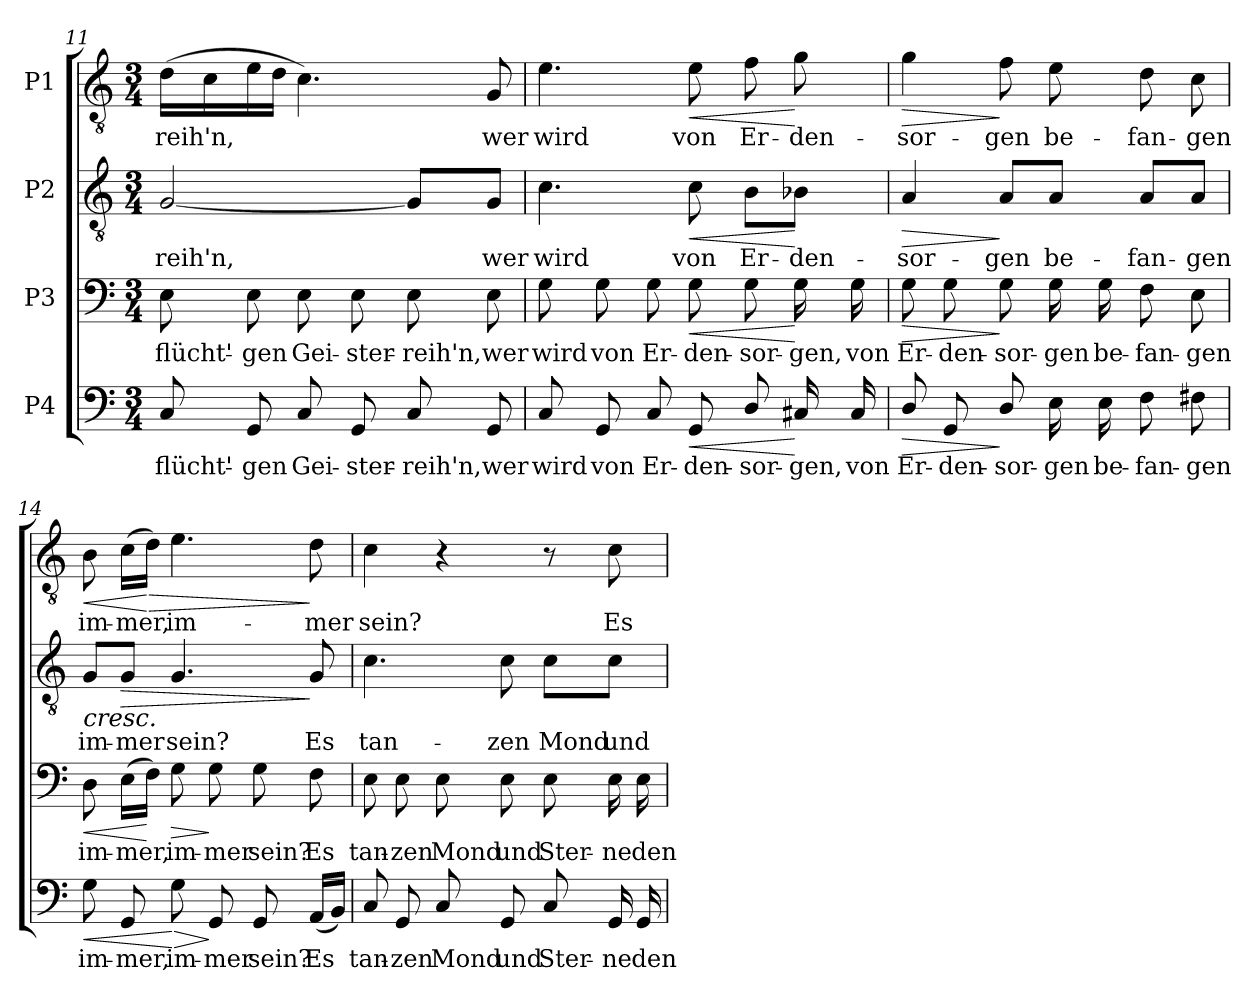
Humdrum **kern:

**kern	**text	**dynam	**kern	**text	**dynam	**kern	**text	**dynam	**kern	**text	**dynam
*part4	*part4	*part4	*part3	*part3	*part3	*part2	*part2	*part2	*part1	*part1	*part1
*staff4	*staff4	*staff4	*staff3	*staff3	*staff3	*staff2	*staff2	*staff2	*staff1	*staff1	*staff1
*I"P4	*	*	*I"P3	*	*	*I"P2	*	*	*I"P1	*	*
*clefF4	*	*	*clefF4	*	*	*clefGv2	*	*	*clefGv2	*	*
*	*	*	*	*	*	*ITrd7c12	*	*	*ITrd7c12	*	*
*k[]	*	*	*k[]	*	*	*k[]	*	*	*k[]	*	*
*C:	*	*	*C:	*	*	*C:	*	*	*C:	*	*
*M3/4	*	*	*M3/4	*	*	*M3/4	*	*	*M3/4	*	*
=11	=11	=11	=11	=11	=11	=11	=11	=11	=11	=11	=11
!	!LO:LY:b:color=#000000	!	!	!	!	!	!	!	!	!	!
!	!	!	!	!LO:LY:b:color=#000000	!	!	!	!	!	!	!
!	!	!	!	!	!	!	!LO:LY:b:color=#000000	!	!	!	!
!	!	!	!	!	!	!	!	!	!	!LO:LY:b:color=#000000	!
8Ci/	flücht'-	.	8Ei\	flücht'-	.	[2GGi/	-reih'n,	.	(16Di\LL	-reih'n,	.
.	.	.	.	.	.	.	.	.	16Ci\	.	.
!	!LO:LY:b:color=#000000	!	!	!	!	!	!	!	!	!	!
!	!	!	!	!LO:LY:b:color=#000000	!	!	!	!	!	!	!
8GGi/	-gen	.	8Ei\	-gen	.	.	.	.	16Ei\	.	.
.	.	.	.	.	.	.	.	.	16Di\JJ	.	.
!	!LO:LY:b:color=#000000	!	!	!	!	!	!	!	!	!	!
!	!	!	!	!LO:LY:b:color=#000000	!	!	!	!	!	!	!
8Ci/	Gei-	.	8Ei\	Gei-	.	.	.	.	4.Ci\)	.	.
!	!LO:LY:b:color=#000000	!	!	!	!	!	!	!	!	!	!
!	!	!	!	!LO:LY:b:color=#000000	!	!	!	!	!	!	!
8GGi/	-ster-	.	8Ei\	-ster-	.	.	.	.	.	.	.
!	!LO:LY:b:color=#000000	!	!	!	!	!	!	!	!	!	!
!	!	!	!	!LO:LY:b:color=#000000	!	!	!	!	!	!	!
8Ci/	-reih'n,	.	8Ei\	-reih'n,	.	8GGi/L]	.	.	.	.	.
!	!LO:LY:b:color=#000000	!	!	!	!	!	!	!	!	!	!
!	!	!	!	!LO:LY:b:color=#000000	!	!	!	!	!	!	!
!	!	!	!	!	!	!	!LO:LY:b:color=#000000	!	!	!	!
!	!	!	!	!	!	!	!	!	!	!LO:LY:b:color=#000000	!
8GGi/	wer	.	8Ei\	wer	.	8GGi/J	wer	.	8GGi/	wer	.
=12	=12	=12	=12	=12	=12	=12	=12	=12	=12	=12	=12
!	!LO:LY:b:color=#000000	!	!	!	!	!	!	!	!	!	!
!	!	!	!	!LO:LY:b:color=#000000	!	!	!	!	!	!	!
!	!	!	!	!	!	!	!LO:LY:b:color=#000000	!	!	!	!
!	!	!	!	!	!	!	!	!	!	!LO:LY:b:color=#000000	!
8Ci/	wird	.	8Gi\	wird	.	4.Ci\	wird	.	4.Ei\	wird	.
!	!LO:LY:b:color=#000000	!	!	!	!	!	!	!	!	!	!
!	!	!	!	!LO:LY:b:color=#000000	!	!	!	!	!	!	!
8GGi/	von	.	8Gi\	von	.	.	.	.	.	.	.
!	!LO:LY:b:color=#000000	!	!	!	!	!	!	!	!	!	!
!	!	!	!	!LO:LY:b:color=#000000	!	!	!	!	!	!	!
8Ci/	Er-	.	8Gi\	Er-	.	.	.	.	.	.	.
!	!LO:LY:b:color=#000000	!LO:HP:b	!	!	!	!	!	!	!	!	!
!	!	!	!	!LO:LY:b:color=#000000	!LO:HP:b	!	!	!	!	!	!
!	!	!	!	!	!	!	!LO:LY:b:color=#000000	!LO:HP:b	!	!	!
!	!	!	!	!	!	!	!	!	!	!LO:LY:b:color=#000000	!LO:HP:b
8GGi/	-den-	<	8Gi\	-den-	<	8Ci\	von	<	8Ei\	von	<
!	!LO:LY:b:color=#000000	!	!	!	!	!	!	!	!	!	!
!	!	!	!	!LO:LY:b:color=#000000	!	!	!	!	!	!	!
!	!	!	!	!	!	!	!LO:LY:b:color=#000000	!	!	!	!
!	!	!	!	!	!	!	!	!	!	!LO:LY:b:color=#000000	!
8Di/	-sor-	.	8Gi\	-sor-	.	8BBi\L	Er-	.	8Fi\	Er-	.
!	!LO:LY:b:color=#000000	!	!	!	!	!	!	!	!	!	!
!	!	!	!	!LO:LY:b:color=#000000	!	!	!	!	!	!	!
!	!	!	!	!	!	!	!LO:LY:b:color=#000000	!	!	!	!
!	!	!	!	!	!	!	!	!	!	!LO:LY:b:color=#000000	!
16C#Xi/	-gen,	[	16Gi\	-gen,	[	8BB-Xi\J	-den-	[	8Gi\	-den-	[
!	!LO:LY:b:color=#000000	!	!	!	!	!	!	!	!	!	!
!	!	!	!	!LO:LY:b:color=#000000	!	!	!	!	!	!	!
16C#i/	von	.	16Gi\	von	.	.	.	.	.	.	.
!!LO:LB:g=z
=13	=13	=13	=13	=13	=13	=13	=13	=13	=13	=13	=13
!	!LO:LY:b:color=#000000	!LO:HP:b	!	!	!	!	!	!	!	!	!
!	!	!	!	!LO:LY:b:color=#000000	!LO:HP:b	!	!	!	!	!	!
!	!	!	!	!	!	!	!LO:LY:b:color=#000000	!LO:HP:b	!	!	!
!	!	!	!	!	!	!	!	!	!	!LO:LY:b:color=#000000	!LO:HP:b
8Di/	Er-	>	8Gi\	Er-	>	4AAi/	-sor-	>	4Gi\	-sor-	>
!	!LO:LY:b:color=#000000	!	!	!	!	!	!	!	!	!	!
!	!	!	!	!LO:LY:b:color=#000000	!	!	!	!	!	!	!
8GGi/	-den-	.	8Gi\	-den-	.	.	.	.	.	.	.
!	!LO:LY:b:color=#000000	!	!	!	!	!	!	!	!	!	!
!	!	!	!	!LO:LY:b:color=#000000	!	!	!	!	!	!	!
!	!	!	!	!	!	!	!LO:LY:b:color=#000000	!	!	!	!
!	!	!	!	!	!	!	!	!	!	!LO:LY:b:color=#000000	!
8Di/	-sor-	]	8Gi\	-sor-	]	8AAi/L	-gen	]	8Fi\	-gen	]
!	!LO:LY:b:color=#000000	!	!	!	!	!	!	!	!	!	!
!	!	!	!	!LO:LY:b:color=#000000	!	!	!	!	!	!	!
!	!	!	!	!	!	!	!LO:LY:b:color=#000000	!	!	!	!
!	!	!	!	!	!	!	!	!	!	!LO:LY:b:color=#000000	!
16Ei\	-gen	.	16Gi\	-gen	.	8AAi/J	be-	.	8Ei\	be-	.
!	!LO:LY:b:color=#000000	!	!	!	!	!	!	!	!	!	!
!	!	!	!	!LO:LY:b:color=#000000	!	!	!	!	!	!	!
16Ei\	be-	.	16Gi\	be-	.	.	.	.	.	.	.
!	!LO:LY:b:color=#000000	!	!	!	!	!	!	!	!	!	!
!	!	!	!	!LO:LY:b:color=#000000	!	!	!	!	!	!	!
!	!	!	!	!	!	!	!LO:LY:b:color=#000000	!	!	!	!
!	!	!	!	!	!	!	!	!	!	!LO:LY:b:color=#000000	!
8Fi\	-fan-	.	8Fi\	-fan-	.	8AAi/L	-fan-	.	8Di\	-fan-	.
!	!LO:LY:b:color=#000000	!	!	!	!	!	!	!	!	!	!
!	!	!	!	!LO:LY:b:color=#000000	!	!	!	!	!	!	!
!	!	!	!	!	!	!	!LO:LY:b:color=#000000	!	!	!	!
!	!	!	!	!	!	!	!	!	!	!LO:LY:b:color=#000000	!
8F#Xi\	-gen	.	8Ei\	-gen	.	8AAi/J	-gen	.	8Ci\	-gen	.
=14	=14	=14	=14	=14	=14	=14	=14	=14	=14	=14	=14
!	!LO:LY:b:color=#000000	!LO:HP:b	!	!	!	!	!	!	!	!	!
!	!	!	!	!LO:LY:b:color=#000000	!LO:HP:b	!	!	!	!	!	!
!	!	!	!	!	!	!	!LO:LY:b:color=#000000	!LO:HP:b	!	!	!
!	!	!	!	!	!	!	!	!	!	!LO:LY:b:color=#000000	!LO:HP:b
8Gi\	im-	<	8Di\	im-	<	8GGi/L	im-	<	8BBi\	im-	<
!	!LO:LY:b:color=#000000	!	!	!	!	!	!	!	!	!	!
!	!	!	!	!LO:LY:b:color=#000000	!	!	!	!	!	!	!
!	!	!	!	!	!	!	!LO:LY:b:color=#000000	!LO:HP:b	!	!	!
!	!	!	!	!	!	!	!	!	!	!LO:LY:b:color=#000000	!
8GGi/	-mer,	.	(16Ei\LL	-mer,	.	8GGi/J	-mer	>	(16Ci\LL	-mer,	.
!	!	!	!	!	!	!	!	!	!	!	!LO:HP:n=1:b
.	.	.	16Fi\JJ)	.	[	.	.	.	16Di\JJ)	.	[ >
!	!LO:LY:b:color=#000000	!LO:HP:n=1:b	!	!	!	!	!	!	!	!	!
!	!	!	!	!LO:LY:b:color=#000000	!LO:HP:b	!	!	!	!	!	!
!	!	!	!	!	!	!	!LO:LY:b:color=#000000	!	!	!	!
!	!	!	!	!	!	!	!	!	!	!LO:LY:b:color=#000000	!
8Gi\	im-	[ >	8Gi\	im-	>	4.GGi/	sein?	[	4.Ei\	im-	.
!	!LO:LY:b:color=#000000	!	!	!	!	!	!	!	!	!	!
!	!	!	!	!LO:LY:b:color=#000000	!	!	!	!	!	!	!
8GGi/	-mer	]	8Gi\	-mer	]	.	.	.	.	.	.
!	!LO:LY:b:color=#000000	!	!	!	!	!	!	!	!	!	!
!	!	!	!	!LO:LY:b:color=#000000	!	!	!	!	!	!	!
8GGi/	sein?	.	8Gi\	sein?	.	.	.	.	.	.	.
!	!LO:LY:b:color=#000000	!	!	!	!	!	!	!	!	!	!
!	!	!	!	!LO:LY:b:color=#000000	!	!	!	!	!	!	!
!	!	!	!	!	!	!	!LO:LY:b:color=#000000	!	!	!	!
!	!	!	!	!	!	!	!	!	!	!LO:LY:b:color=#000000	!
(16AAi/LL	Es	.	8Fi\	Es	.	8GGi/	Es	]	8Di\	-mer	]
16BBi/JJ)	.	.	.	.	.	.	.	.	.	.	.
=15	=15	=15	=15	=15	=15	=15	=15	=15	=15	=15	=15
!	!LO:LY:b:color=#000000	!	!	!	!	!	!	!	!	!	!
!	!	!	!	!LO:LY:b:color=#000000	!	!	!	!	!	!	!
!	!	!	!	!	!	!	!LO:LY:b:color=#000000	!	!	!	!
!	!	!	!	!	!	!	!	!	!	!LO:LY:b:color=#000000	!
8Ci/	tan-	.	8Ei\	tan-	.	4.Ci\	tan-	.	4Ci\	sein?	.
!	!LO:LY:b:color=#000000	!	!	!	!	!	!	!	!	!	!
!	!	!	!	!LO:LY:b:color=#000000	!	!	!	!	!	!	!
8GGi/	-zen	.	8Ei\	-zen	.	.	.	.	.	.	.
!	!LO:LY:b:color=#000000	!	!	!	!	!	!	!	!	!	!
!	!	!	!	!LO:LY:b:color=#000000	!	!	!	!	!	!	!
8Ci/	Mond	.	8Ei\	Mond	.	.	.	.	4r	.	.
!	!LO:LY:b:color=#000000	!	!	!	!	!	!	!	!	!	!
!	!	!	!	!LO:LY:b:color=#000000	!	!	!	!	!	!	!
!	!	!	!	!	!	!	!LO:LY:b:color=#000000	!	!	!	!
8GGi/	und	.	8Ei\	und	.	8Ci\	-zen	.	.	.	.
!	!LO:LY:b:color=#000000	!	!	!	!	!	!	!	!	!	!
!	!	!	!	!LO:LY:b:color=#000000	!	!	!	!	!	!	!
!	!	!	!	!	!	!	!LO:LY:b:color=#000000	!	!	!	!
8Ci/	Ster-	.	8Ei\	Ster-	.	8Ci\L	Mond	.	8r	.	.
!	!LO:LY:b:color=#000000	!	!	!	!	!	!	!	!	!	!
!	!	!	!	!LO:LY:b:color=#000000	!	!	!	!	!	!	!
!	!	!	!	!	!	!	!LO:LY:b:color=#000000	!	!	!	!
!	!	!	!	!	!	!	!	!	!	!LO:LY:b:color=#000000	!
16GGi/	-ne	.	16Ei\	-ne	.	8Ci\J	und	.	8Ci\	Es	.
!	!LO:LY:b:color=#000000	!	!	!	!	!	!	!	!	!	!
!	!	!	!	!LO:LY:b:color=#000000	!	!	!	!	!	!	!
16GGi/	den	.	16Ei\	den	.	.	.	.	.	.	.
=	=	=	=	=	=	=	=	=	=	=	=
*-	*-	*-	*-	*-	*-	*-	*-	*-	*-	*-	*-
